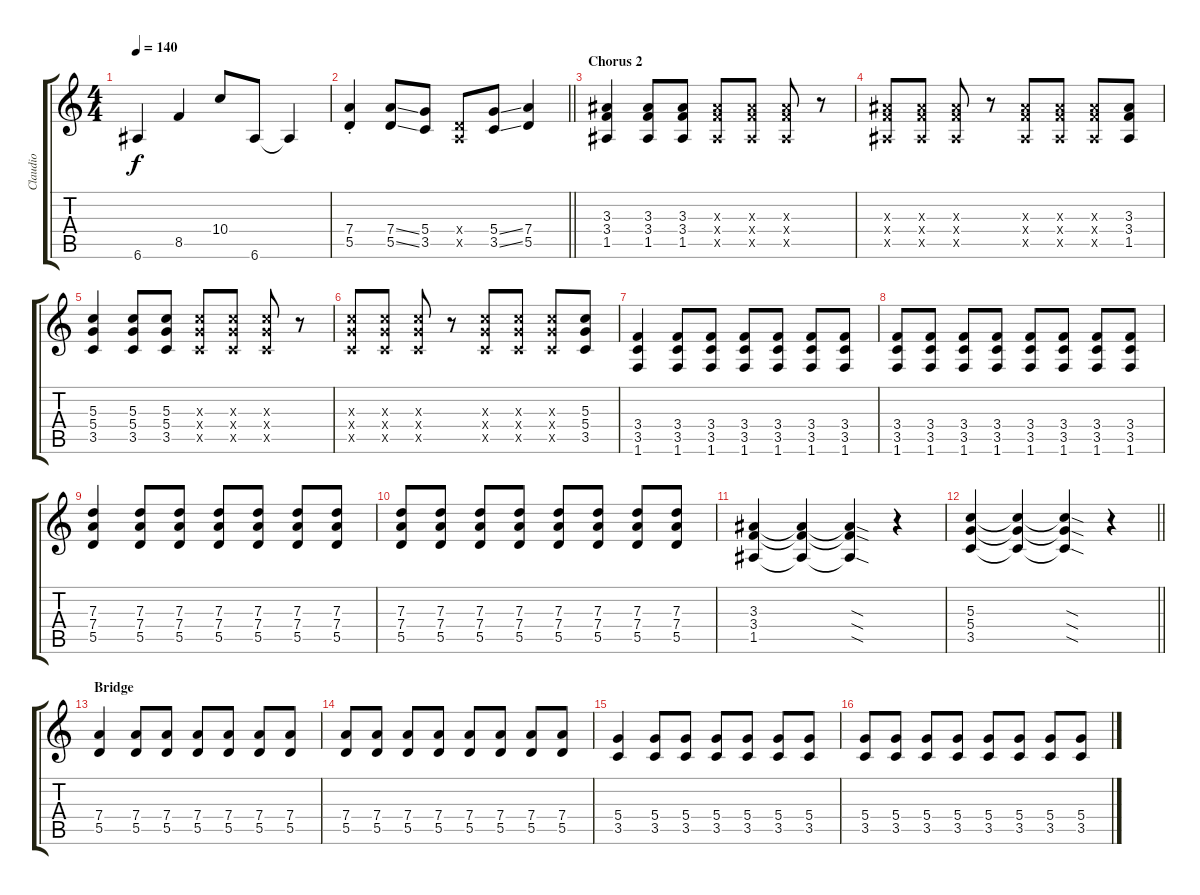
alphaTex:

\track ("Claudio" "Claudio") {instrument overdrivenguitar}
\staff {score tabs}
\tuning (E4 B3 G3 D3 A2 E2) {hide}
\ts (4 4)
\tempo 140
\clef g2
\ks c
6.6.4{dy f} 8.5.4 10.4.8 6.6.8 6.6{t}.4 |
\barLineRight lightlight
(7.4{st} 5.5{st}).4 (7.4{ss} 5.5{ss}).8 (5.4 3.5).8 (0.4{x} 0.5{x}).8 (5.4{ss} 3.5{ss}).8 (7.4 5.5).4 |
\section ("" "Chorus 2")
(3.3 3.4 1.5).4 (3.3 3.4 1.5).8 (3.3 3.4 1.5).8 (3.3{x} 3.4{x} 1.5{x}).8 (3.3{x} 3.4{x} 1.5{x}).8 (3.3{x} 3.4{x} 1.5{x}).8 r.8 |
(3.3{x} 3.4{x} 1.5{x}).8 (3.3{x} 3.4{x} 1.5{x}).8 (3.3{x} 3.4{x} 1.5{x}).8 r.8 (3.3{x} 3.4{x} 1.5{x}).8 (3.3{x} 3.4{x} 1.5{x}).8 (3.3{x} 3.4{x} 1.5{x}).8 (3.3 3.4 1.5).8 |
(5.3 5.4 3.5).4 (5.3 5.4 3.5).8 (5.3 5.4 3.5).8 (5.3{x} 5.4{x} 3.5{x}).8 (5.3{x} 5.4{x} 3.5{x}).8 (5.3{x} 5.4{x} 3.5{x}).8 r.8 |
(5.3{x} 5.4{x} 3.5{x}).8 (5.3{x} 5.4{x} 3.5{x}).8 (5.3{x} 5.4{x} 3.5{x}).8 r.8 (5.3{x} 5.4{x} 3.5{x}).8 (5.3{x} 5.4{x} 3.5{x}).8 (5.3{x} 5.4{x} 3.5{x}).8 (5.3 5.4 3.5).8 |
(3.4 3.5 1.6).4 (3.4 3.5 1.6).8 (3.4 3.5 1.6).8 (3.4 3.5 1.6).8 (3.4 3.5 1.6).8 (3.4 3.5 1.6).8 (3.4 3.5 1.6).8 |
(3.4 3.5 1.6).8 (3.4 3.5 1.6).8 (3.4 3.5 1.6).8 (3.4 3.5 1.6).8 (3.4 3.5 1.6).8 (3.4 3.5 1.6).8 (3.4 3.5 1.6).8 (3.4 3.5 1.6).8 |
(7.3 7.4 5.5).4 (7.3 7.4 5.5).8 (7.3 7.4 5.5).8 (7.3 7.4 5.5).8 (7.3 7.4 5.5).8 (7.3 7.4 5.5).8 (7.3 7.4 5.5).8 |
(7.3 7.4 5.5).8 (7.3 7.4 5.5).8 (7.3 7.4 5.5).8 (7.3 7.4 5.5).8 (7.3 7.4 5.5).8 (7.3 7.4 5.5).8 (7.3 7.4 5.5).8 (7.3 7.4 5.5).8 |
(3.3 3.4 1.5).4 (3.3{t} 3.4{t} 1.5{t}).4 (3.3{sod t} 3.4{sod t} 1.5{sod t}).4 r.4 |
\barLineRight lightlight
(5.3 5.4 3.5).4 (5.3{t} 5.4{t} 3.5{t}).4 (5.3{sod t} 5.4{sod t} 3.5{sod t}).4 r.4 |
\section ("" "Bridge")
(7.4 5.5).4 (7.4 5.5).8 (7.4 5.5).8 (7.4 5.5).8 (7.4 5.5).8 (7.4 5.5).8 (7.4 5.5).8 |
(7.4 5.5).8 (7.4 5.5).8 (7.4 5.5).8 (7.4 5.5).8 (7.4 5.5).8 (7.4 5.5).8 (7.4 5.5).8 (7.4 5.5).8 |
(5.4 3.5).4 (5.4 3.5).8 (5.4 3.5).8 (5.4 3.5).8 (5.4 3.5).8 (5.4 3.5).8 (5.4 3.5).8 |
(5.4 3.5).8 (5.4 3.5).8 (5.4 3.5).8 (5.4 3.5).8 (5.4 3.5).8 (5.4 3.5).8 (5.4 3.5).8 (5.4 3.5).8
